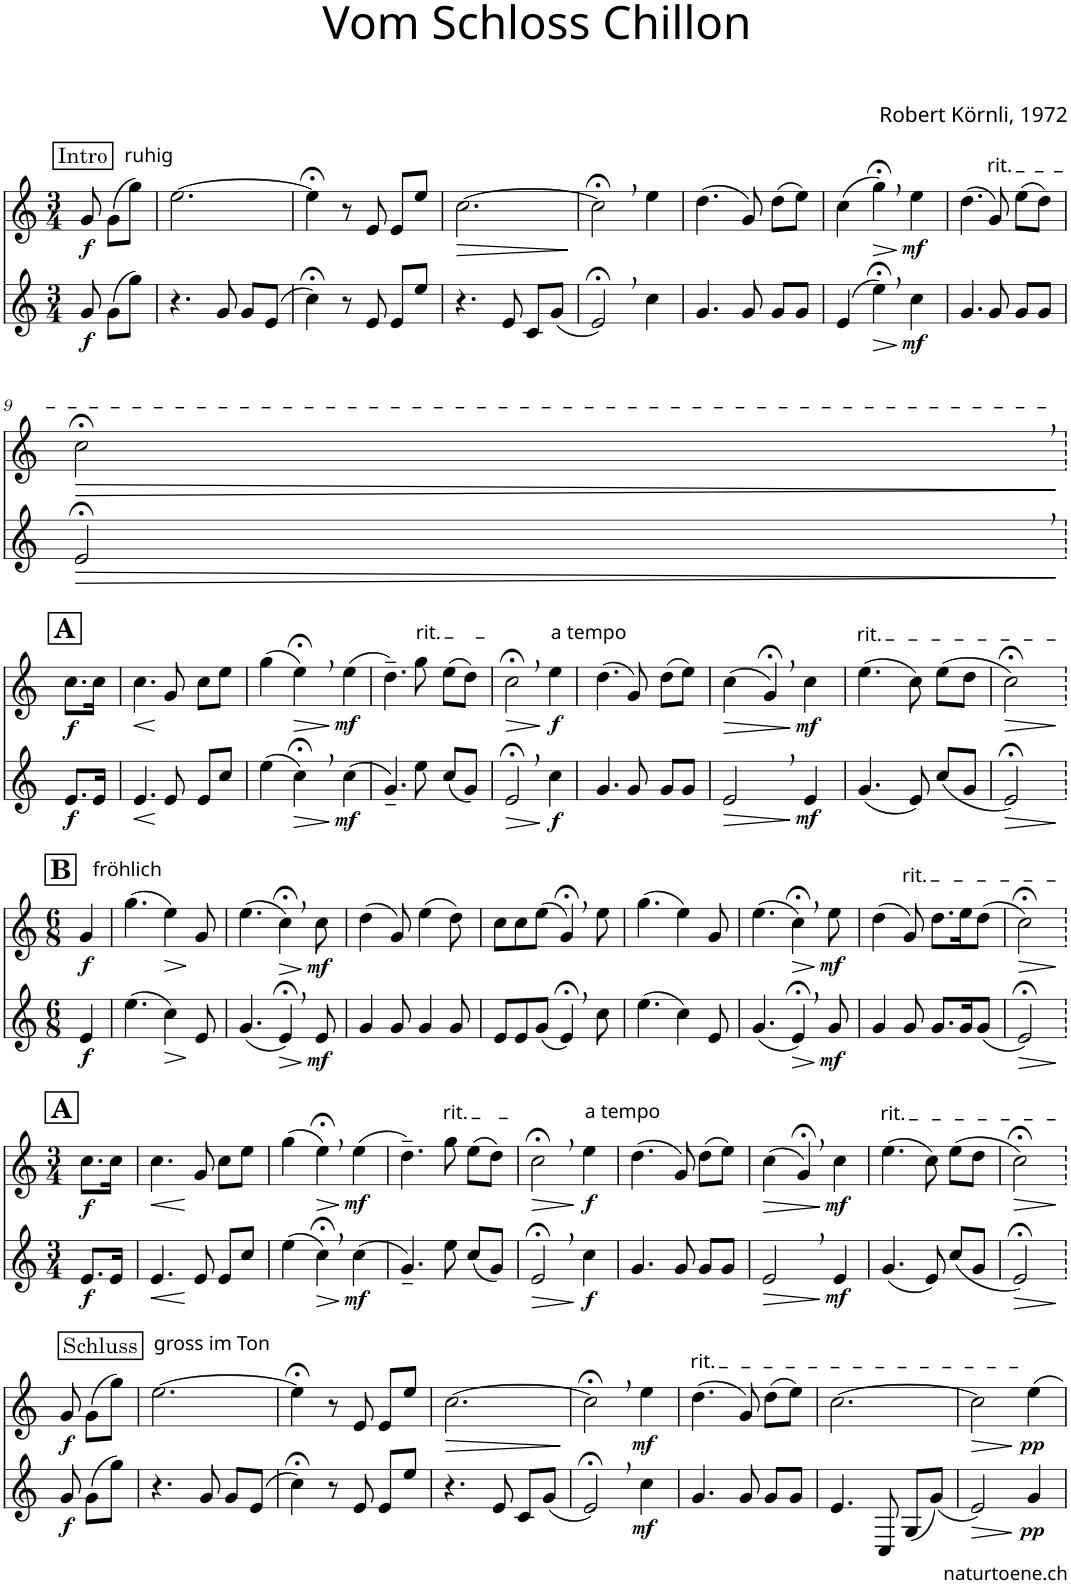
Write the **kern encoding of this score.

**kern	**dynam	**kern	**dynam
*part2	*part2	*part1	*part1
*staff2	*staff2	*staff1	*staff1
*I"Alphorn	*	*I"Alphorn	*
*clefG2	*	*clefG2	*
*Trd4c6	*	*Trd4c6	*
*k[]	*	*k[]	*
*M3/4	*	*M3/4	*
!!LO:REH:place=s1:a:cj:fs=11:t=Intro
=1	=1	=1	=1
!	!	!LO:TX:a:t=ruhig	!
!	!LO:DY:b	!	!LO:DY:b
8g/	f	8g/	f
(8g\L	.	(8g\L	.
8gg\J)	.	8gg\J)	.
=2	=2	=2	=2
4.r	.	[2.ee\	.
8g/	.	.	.
8g/L	.	.	.
(8e/J	.	.	.
=3	=3	=3	=3
4cc;<\)	.	4ee;<\]	.
8r	.	8r	.
8e/	.	8e/	.
8e/L	.	8e/L	.
8ee/J	.	8ee/J	.
=4	=4	=4	=4
!	!	!	!LO:HP:b
4.r	.	[2.cc\	>
8e/	.	.	.
8c/L	.	.	.
(8g/J	.	.	.
.	.	.	]
=5	=5	=5	=5
2e;<,/)	.	2cc;<,\]	.
4cc\	.	4ee\	.
=6	=6	=6	=6
4.g/	.	(4.dd\	.
8g/	.	8g/)	.
8g/L	.	(8dd\L	.
8g/J	.	8ee\J)	.
=7	=7	=7	=7
(4e/	.	(4cc\	.
!	!LO:HP:b	!	!LO:HP:b
4ee;<,\)	>	4gg;<,\)	>
!	!LO:DY:n=1:b	!	!LO:DY:n=1:b
4cc\	] mf	4ee\	] mf
=8	=8	=8	=8
4.g/	.	(4.dd\	.
!	!	!LO:TX:a:t=rit.	!
8g/	.	8g/)	.
8g/L	.	(8ee\L	.
8g/J	.	8dd\J)	.
!!LO:LB:g=z
=9	=9	=9	=9
!	!LO:HP:b	!	!LO:HP:b
2e;<,/	>	2cc;<,\	>
.	]	.	]
!!LO:LB:g=z
=9X1	=9X1	=9X1	=9X1
!!LO:REH:place=s1:a:B:cj:fs=14:t=A
!	!LO:DY:b	!	!LO:DY:b
8.e/L	f	8.cc\L	f
16e/Jk	.	16cc\Jk	.
=10	=10	=10	=10
!	!LO:HP:b	!	!LO:HP:b
4.e/	<	4.cc\	<
8e/	[	8g/	[
8e/L	.	8cc\L	.
8cc/J	.	8ee\J	.
=11	=11	=11	=11
(4ee\	.	(4gg\	.
!	!LO:HP:b	!	!LO:HP:b
4cc;<,\)	>	4ee;<,\)	>
!	!LO:DY:n=1:b	!	!LO:DY:n=1:b
(4cc\	] mf	(4ee\	] mf
=12	=12	=12	=12
4.g~/)	.	4.dd~\)	.
!	!	!LO:TX:a:t=rit.	!
8ee\	.	8gg\	.
(8cc/L	.	(8ee\L	.
8g/J)	.	8dd\J)	.
=13	=13	=13	=13
!	!LO:HP:b	!	!LO:HP:b
2e;<,/	>	2cc;<,\	>
!	!	!LO:TX:a:t=a tempo	!
!	!LO:DY:n=1:b	!	!LO:DY:n=1:b
4cc\	] f	4ee\	] f
=14	=14	=14	=14
4.g/	.	(4.dd\	.
8g/	.	8g/)	.
8g/L	.	(8dd\L	.
8g/J	.	8ee\J)	.
=15	=15	=15	=15
!	!LO:HP:b	!	!LO:HP:b
2e,/	>	(4cc\	>
.	.	4g;<,/)	.
!	!LO:DY:n=1:b	!	!LO:DY:n=1:b
4e/	] mf	4cc\	] mf
=16	=16	=16	=16
!	!	!LO:TX:a:t=rit.	!
(4.g/	.	(4.ee\	.
8e/)	.	8cc\)	.
(8cc/L	.	(8ee\L	.
8g/J	.	8dd\J	.
=17	=17	=17	=17
!	!LO:HP:b	!	!LO:HP:b
2e;</)	>	2cc;<\)	>
.	]	.	]
!!LO:LB:g=z
=17X2	=17X2	=17X2	=17X2
!!LO:REH:place=s1:a:B:cj:fs=14:t=B
*M6/8	*	*M6/8	*
!	!	!LO:TX:a:t=fröhlich	!
!	!LO:DY:b	!	!LO:DY:b
4e/	f	4g/	f
=18	=18	=18	=18
(4.ee\	.	(4.gg\	.
!	!LO:HP:b	!	!LO:HP:b
4cc\)	>	4ee\)	>
8e/	]	8g/	]
=19	=19	=19	=19
(4.g/	.	(4.ee\	.
!	!LO:HP:b	!	!LO:HP:b
4e;<,/)	>	4cc;<,\)	>
!	!LO:DY:n=1:b	!	!LO:DY:n=1:b
8e/	] mf	8cc\	] mf
=20	=20	=20	=20
4g/	.	(4dd\	.
8g/	.	8g/)	.
4g/	.	(4ee\	.
8g/	.	8dd\)	.
=21	=21	=21	=21
8e/L	.	8cc\L	.
8e/	.	8cc\	.
(8g/J	.	(8ee\J	.
4e;<,/)	.	4g;<,/)	.
8cc\	.	8ee\	.
=22	=22	=22	=22
(4.ee\	.	(4.gg\	.
4cc\)	.	4ee\)	.
8e/	.	8g/	.
=23	=23	=23	=23
(4.g/	.	(4.ee\	.
!	!LO:HP:b	!	!LO:HP:b
4e;<,/)	>	4cc;<,\)	>
!	!LO:DY:n=1:b	!	!LO:DY:n=1:b
8g/	] mf	8ee\	] mf
=24	=24	=24	=24
4g/	.	(4dd\	.
!	!	!LO:TX:a:t=rit.	!
8g/	.	8g/)	.
8.g/L	.	8.dd\L	.
16g/K	.	16ee\K	.
(8g/J	.	(8dd\J	.
=25	=25	=25	=25
!	!LO:HP:b	!	!LO:HP:b
2e;</)	>	2cc;<\)	>
.	]	.	]
!!LO:LB:g=z
=26	=26	=26	=26
!!LO:REH:place=s1:a:B:cj:fs=14:t=A
*M3/4	*	*M3/4	*
!	!LO:DY:b	!	!LO:DY:b
8.e/L	f	8.cc\L	f
16e/Jk	.	16cc\Jk	.
=27	=27	=27	=27
!	!LO:HP:b	!	!LO:HP:b
4.e/	<	4.cc\	<
8e/	[	8g/	[
8e/L	.	8cc\L	.
8cc/J	.	8ee\J	.
=28	=28	=28	=28
(4ee\	.	(4gg\	.
!	!LO:HP:b	!	!LO:HP:b
4cc;<,\)	>	4ee;<,\)	>
!	!LO:DY:n=1:b	!	!LO:DY:n=1:b
(4cc\	] mf	(4ee\	] mf
=29	=29	=29	=29
4.g~/)	.	4.dd~\)	.
!	!	!LO:TX:a:t=rit.	!
8ee\	.	8gg\	.
(8cc/L	.	(8ee\L	.
8g/J)	.	8dd\J)	.
=30	=30	=30	=30
!	!LO:HP:b	!	!LO:HP:b
2e;<,/	>	2cc;<,\	>
!	!	!LO:TX:a:t=a tempo	!
!	!LO:DY:n=1:b	!	!LO:DY:n=1:b
4cc\	] f	4ee\	] f
=31	=31	=31	=31
4.g/	.	(4.dd\	.
8g/	.	8g/)	.
8g/L	.	(8dd\L	.
8g/J	.	8ee\J)	.
=32	=32	=32	=32
!	!LO:HP:b	!	!LO:HP:b
2e,/	>	(4cc\	>
.	.	4g;<,/)	.
!	!LO:DY:n=1:b	!	!LO:DY:n=1:b
4e/	] mf	4cc\	] mf
=33	=33	=33	=33
!	!	!LO:TX:a:t=rit.	!
(4.g/	.	(4.ee\	.
8e/)	.	8cc\)	.
(8cc/L	.	(8ee\L	.
8g/J	.	8dd\J	.
=34	=34	=34	=34
!	!LO:HP:b	!	!LO:HP:b
2e;</)	>	2cc;<\)	>
.	]	.	]
!!LO:LB:g=z
=34X3	=34X3	=34X3	=34X3
!!LO:REH:place=s1:a:cj:fs=11:t=Schluss
!	!	!LO:TX:a:t=gross im Ton	!
!	!LO:DY:b	!	!LO:DY:b
8g/	f	8g/	f
(8g\L	.	(8g\L	.
8gg\J)	.	8gg\J)	.
=35	=35	=35	=35
4.r	.	[2.ee\	.
8g/	.	.	.
8g/L	.	.	.
(8e/J	.	.	.
=36	=36	=36	=36
4cc;<\)	.	4ee;<\]	.
8r	.	8r	.
8e/	.	8e/	.
8e/L	.	8e/L	.
8ee/J	.	8ee/J	.
=37	=37	=37	=37
!	!	!	!LO:HP:b
4.r	.	[2.cc\	>
8e/	.	.	.
8c/L	.	.	.
(8g/J	.	.	.
.	.	.	]
=38	=38	=38	=38
2e;<,/)	.	2cc;<,\]	.
!	!LO:DY:b	!	!LO:DY:b
4cc\	mf	4ee\	mf
=39	=39	=39	=39
!	!	!LO:TX:a:t=rit.	!
4.g/	.	(4.dd\	.
8g/	.	8g/)	.
8g/L	.	(8dd\L	.
8g/J	.	8ee\J)	.
=40	=40	=40	=40
4.e/	.	[2.cc\	.
8C/	.	.	.
(8G/L	.	.	.
(8g/J)	.	.	.
=41	=41	=41	=41
!	!LO:HP:b	!	!LO:HP:b
2e/)	>	2cc\]	>
!	!LO:DY:n=1:b	!	!LO:DY:n=1:b
4g/	] pp	4ee\	] pp
=	=	=	=
*-	*-	*-	*-
